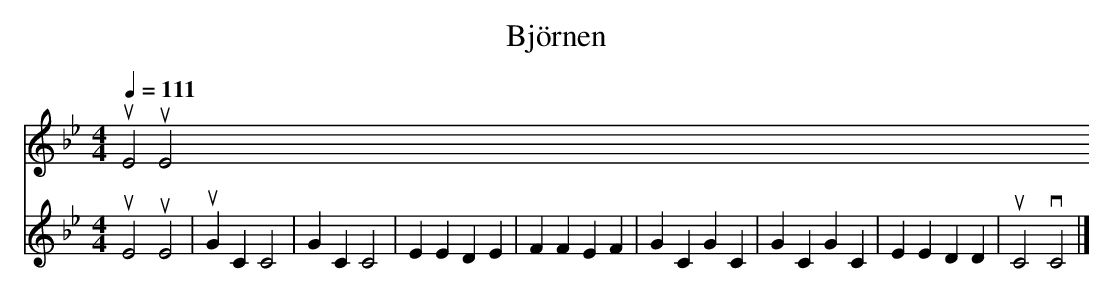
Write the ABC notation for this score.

X:1
T: Björnen
M: 4/4
L: 1/4
Q: 111
K: Bb
[V:1] uE2 \
[V:2] uE2 \
[V:1] uE2 \
[V:2] uE2 \
| uGC C2 | GC C2 | EE DE | FF EF |
GC GC | GC GC | EE DD | uC2 vC2 |]
